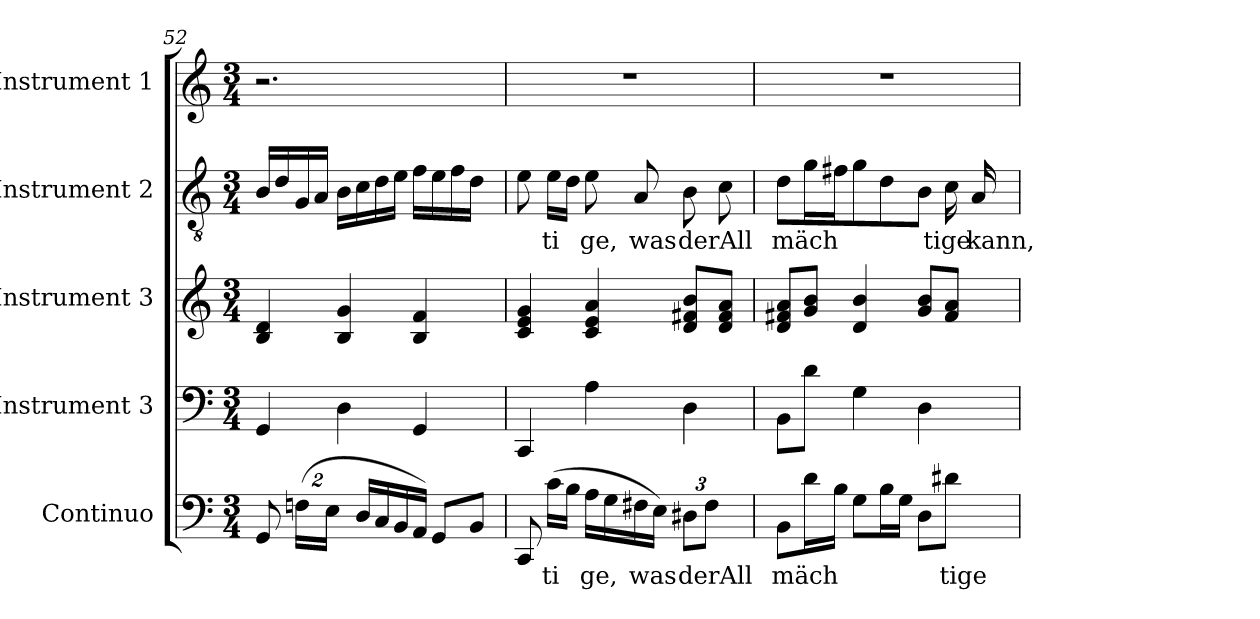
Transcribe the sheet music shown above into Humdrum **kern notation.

**kern	**text	**kern	**kern	**kern	**text	**kern
*part5	*part5	*part4	*part3	*part2	*part2	*part1
*staff5	*staff5	*staff4	*staff3	*staff2	*staff2	*staff1
*I"Continuo	*	*I"Instrument 3	*I"Instrument 3	*I"Instrument 2	*	*I"Instrument 1
*clefF4	*	*clefF4	*clefG2	*clefGv2	*	*clefG2
*k[]	*	*k[]	*k[]	*k[]	*	*k[]
*C:	*	*C:	*C:	*C:	*	*C:
*M3/4	*	*M3/4	*M3/4	*M3/4	*	*M3/4
=52	=52	=52	=52	=52	=52	=52
!	!LO:LY:a	!	!	!	!LO:LY:b	!
8GG/	.	4GG/	4B/ 4d/	16B/L	.	2.r
!	!	!	!	!	!LO:LY:b	!
.	.	.	.	16d/	.	.
*Xbrackettup	*	*	*	*	*	*
!	!LO:LY:a	!	!	!	!LO:LY:b	!
(>32%3Fn<\L	.	.	.	16G/	.	.
!	!	!	!	!	!LO:LY:b	!
.	.	.	.	16A/J	.	.
32%3E\J	.	.	.	.	.	.
!	!	!	!	!	!LO:LY:b	!
.	.	4D\	4B/ 4g/	16B\L	.	.
!	!LO:LY:a	!	!	!	!LO:LY:b	!
16D/L	.	.	.	16c\	.	.
!	!LO:LY:a	!	!	!	!LO:LY:b	!
16C/	.	.	.	16d\	.	.
!	!LO:LY:a	!	!	!	!LO:LY:b	!
16BB/	.	.	.	16e\J	.	.
!	!LO:LY:a	!	!	!	!LO:LY:b	!
16AA/J)	.	4GG/	4B/ 4f/	16f\L	.	.
!	!LO:LY:a	!	!	!	!LO:LY:b	!
8GG/L	.	.	.	16e\	.	.
!	!	!	!	!	!LO:LY:b	!
.	.	.	.	16f\	.	.
!	!LO:LY:a	!	!	!	!LO:LY:b	!
8BB/J	.	.	.	16d\J	.	.
.	.	16ryy	16ryy	16ryy	.	16ryy
=53	=53	=53	=53	=53	=53	=53
!	!LO:LY:a	!	!	!	!LO:LY:b	!
8CC/	.	4CC/	4g/ 4e/ 4c/	8e\	.	2.r
!	!LO:LY:a	!	!	!	!LO:LY:b	!
(>16c\L	ti	.	.	16e\L	ti	.
!	!LO:LY:a	!	!	!	!LO:LY:b	!
16B\J	.	.	.	16d\J	.	.
!	!LO:LY:a	!	!	!	!LO:LY:b	!
16A<\L	ge,	4A\	4e/ 4c/ 4a/	8e\	ge,	.
!	!LO:LY:a	!	!	!	!	!
16G\	.	.	.	.	.	.
!	!LO:LY:a	!	!	!	!LO:LY:b	!
16F#X\	was	.	.	8A/	was	.
!	!LO:LY:a	!	!	!	!	!
16E\J)	.	.	.	.	.	.
!	!LO:LY:a	!	!	!	!LO:LY:b	!
12D#\L	derAll	4D\	8f#X/ 8d/ 8b/L	8B\	derAll	.
!	!LO:LY:a	!	!	!	!	!
12F#\J	.	.	.	.	.	.
!	!	!	!	!	!LO:LY:b	!
.	.	.	8a/ 8f#/ 8d/J	8c\	.	.
12ryy	.	.	.	.	.	.
=54	=54	=54	=54	=54	=54	=54
!	!LO:LY:a	!	!	!	!LO:LY:b	!
8BB\L	mäch	8BB\L	8a/ 8f#X/ 8d/L	8d\L	mäch	2.r
!	!LO:LY:a	!	!	!	!LO:LY:b	!
16d\	.	8d\J	8b/ 8g/J	16g\	.	.
!	!LO:LY:a	!	!	!	!LO:LY:b	!
16B\J	.	.	.	16f#X\	.	.
!	!LO:LY:a	!	!	!	!LO:LY:b	!
8G\L	.	4G\	4d/ 4b/	8g\	.	.
!	!LO:LY:a	!	!	!	!LO:LY:b	!
16B\	.	.	.	8d\	.	.
!	!LO:LY:a	!	!	!	!	!
16G\J	.	.	.	.	.	.
!	!LO:LY:a	!	!	!	!LO:LY:b	!
8D<\L	.	4D\	8g/ 8b/L	8B\J	.	.
!	!LO:LY:a	!	!	!	!LO:LY:b	!
8d#<\J	tige	.	8a/ 8f#/J	16c\	tige	.
!	!	!	!	!	!LO:LY:b	!
.	.	.	.	16A/	kann,	.
=	=	=	=	=	=	=
*-	*-	*-	*-	*-	*-	*-
